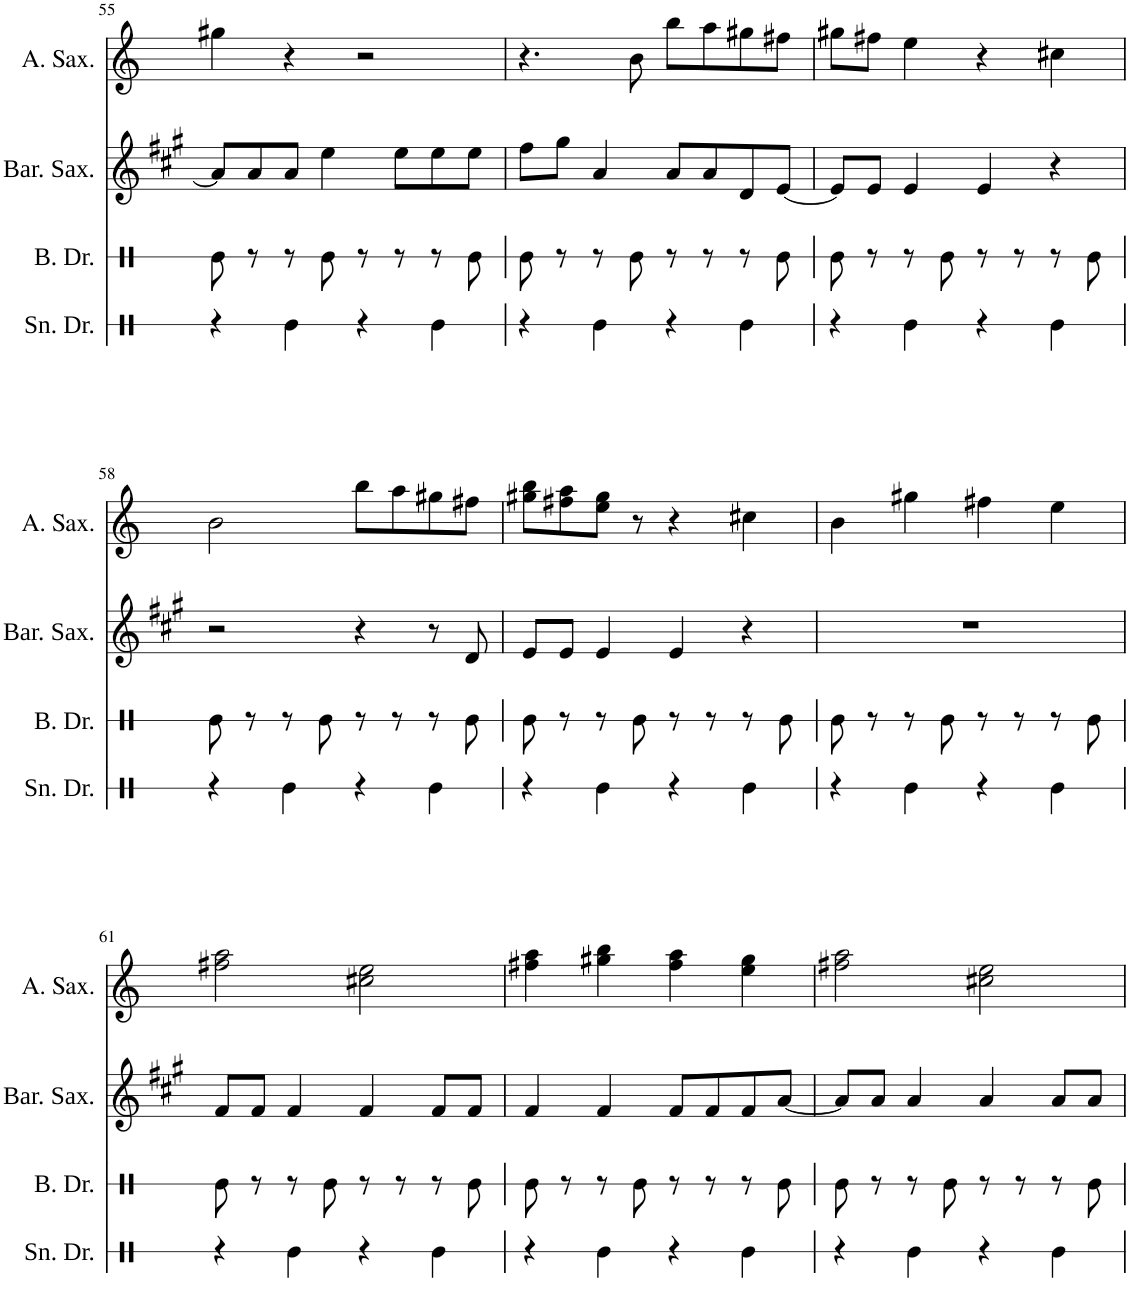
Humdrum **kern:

**kern	**kern	**kern	**kern
*part4	*part3	*part2	*part1
*staff4	*staff3	*staff2	*staff1
*I"Snare Drum	*I"Bass Drum	*I"Baritone Saxophone	*I"Alto Saxophone
*I'Sn. Dr.	*I'B. Dr.	*I'Bar. Sax.	*I'A. Sax.
!!LO:PB:g=z
*clefX	*clefX	*clefG2	*clefG2
*	*	*Trd12c21	*Trd5c9
*k[]	*k[]	*k[f#c#g#]	*k[]
*M4/4	*M4/4	*M4/4	*M4/4
=55	=55	=55	=55
4r	8Re\	8a/L]	4gg#X\
.	8r	8a/	.
4Re\	8r	8a/J	4r
.	8Re\	4ee\	.
4r	8r	.	2r
.	8r	8ee\L	.
4Re\	8r	8ee\	.
.	8Re\	8ee\J	.
=56	=56	=56	=56
4r	8Re\	8ff#\L	4.r
.	8r	8gg#\J	.
4Re\	8r	4a/	.
.	8Re\	.	8b\
4r	8r	8a/L	8bb\L
.	8r	8a/	8aa\
4Re\	8r	8d/	8gg#X\
.	8Re\	[8e/J	8ff#X\J
=57	=57	=57	=57
4r	8Re\	8e/L]	8gg#X\L
.	8r	8e/J	8ff#X\J
4Re\	8r	4e/	4ee\
.	8Re\	.	.
4r	8r	4e/	4r
.	8r	.	.
4Re\	8r	4r	4cc#X\
.	8Re\	.	.
!!LO:LB:g=z
=58	=58	=58	=58
4r	8Re\	2r	2b\
.	8r	.	.
4Re\	8r	.	.
.	8Re\	.	.
4r	8r	4r	8bb\L
.	8r	.	8aa\
4Re\	8r	8r	8gg#X\
.	8Re\	8d/	8ff#X\J
=59	=59	=59	=59
4r	8Re\	8e/L	8gg#X\ 8bb\L
.	8r	8e/J	8ff#X\ 8aa\
4Re\	8r	4e/	8ee\ 8gg#\J
.	8Re\	.	8r
4r	8r	4e/	4r
.	8r	.	.
4Re\	8r	4r	4cc#X\
.	8Re\	.	.
=60	=60	=60	=60
4r	8Re\	1r	4b\
.	8r	.	.
4Re\	8r	.	4gg#X\
.	8Re\	.	.
4r	8r	.	4ff#X\
.	8r	.	.
4Re\	8r	.	4ee\
.	8Re\	.	.
!!LO:LB:g=z
=61	=61	=61	=61
4r	8Re\	8f#/L	2ff#X\ 2aa\
.	8r	8f#/J	.
4Re\	8r	4f#/	.
.	8Re\	.	.
4r	8r	4f#/	2cc#X\ 2ee\
.	8r	.	.
4Re\	8r	8f#/L	.
.	8Re\	8f#/J	.
=62	=62	=62	=62
4r	8Re\	4f#/	4ff#X\ 4aa\
.	8r	.	.
4Re\	8r	4f#/	4gg#X\ 4bb\
.	8Re\	.	.
4r	8r	8f#/L	4ff#\ 4aa\
.	8r	8f#/	.
4Re\	8r	8f#/	4ee\ 4gg#\
.	8Re\	[8a/J	.
=63	=63	=63	=63
4r	8Re\	8a/L]	2ff#X\ 2aa\
.	8r	8a/J	.
4Re\	8r	4a/	.
.	8Re\	.	.
4r	8r	4a/	2cc#X\ 2ee\
.	8r	.	.
4Re\	8r	8a/L	.
.	8Re\	8a/J	.
=	=	=	=
*-	*-	*-	*-
